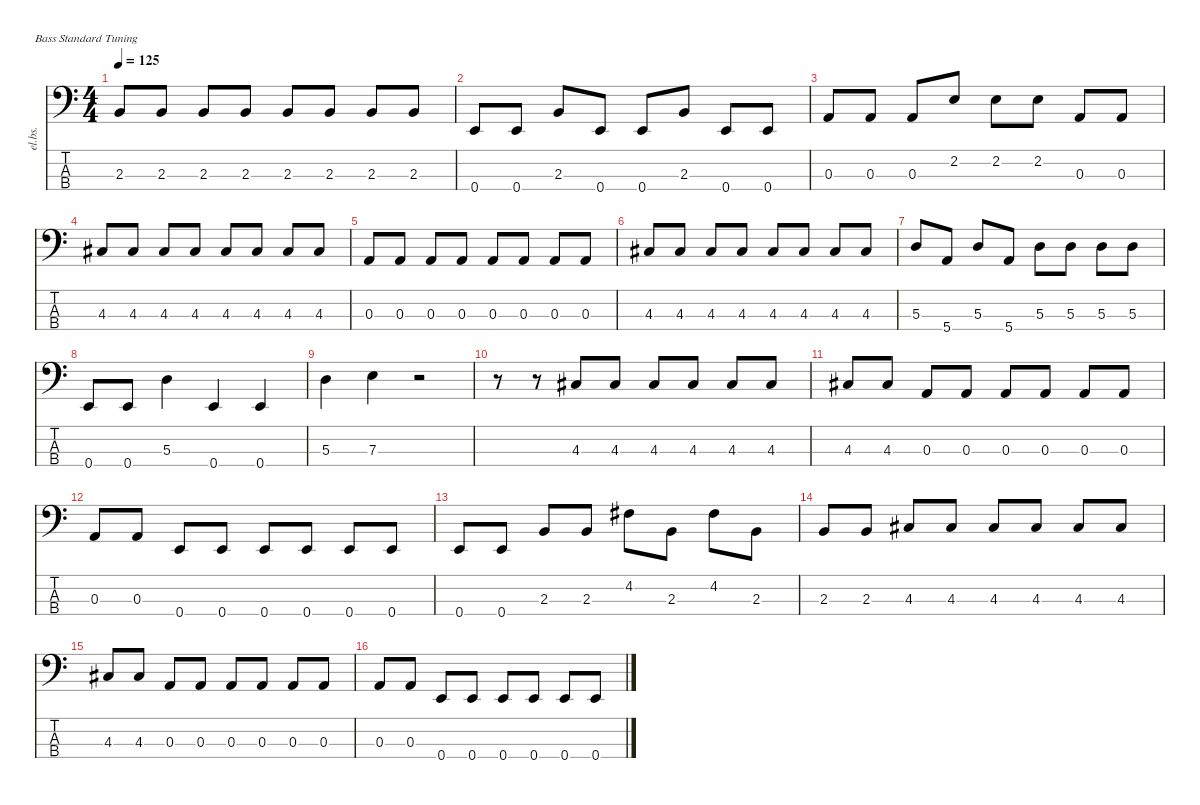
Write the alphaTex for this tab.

\defaultSystemsLayout 4
\hideDynamics
\bracketExtendMode nobrackets
\otherSystemsTrackNameOrientation horizontal
\track ("Electric Bass" "el.bs.") {instrument electricbassfinger}
\staff {score tabs}
\tuning (G2 D2 A1 E1)
\ts (4 4)
\tempo 125
\clef f4
\ks c
2.3.8{dy mf} 2.3.8 2.3.8 2.3.8 2.3.8 2.3.8 2.3.8 2.3.8 |
0.4.8 0.4.8 2.3.8 0.4.8 0.4.8 2.3.8 0.4.8 0.4.8 |
0.3.8 0.3.8 0.3.8 2.2.8 2.2.8 2.2.8 0.3.8 0.3.8 |
4.3.8 4.3.8 4.3.8 4.3.8 4.3.8 4.3.8 4.3.8 4.3.8 |
0.3.8 0.3.8 0.3.8 0.3.8 0.3.8 0.3.8 0.3.8 0.3.8 |
4.3.8 4.3.8 4.3.8 4.3.8 4.3.8 4.3.8 4.3.8 4.3.8 |
5.3.8 5.4.8 5.3.8 5.4.8 5.3.8 5.3.8 5.3.8 5.3.8 |
0.4.8 0.4.8 5.3.4 0.4.4 0.4.4 |
5.3.4 7.3.4 r.2 |
r.8 r.8 4.3.8 4.3.8 4.3.8 4.3.8 4.3.8 4.3.8 |
4.3.8 4.3.8 0.3.8 0.3.8 0.3.8 0.3.8 0.3.8 0.3.8 |
0.3.8 0.3.8 0.4.8 0.4.8 0.4.8 0.4.8 0.4.8 0.4.8 |
0.4.8 0.4.8 2.3.8 2.3.8 4.2.8 2.3.8 4.2.8 2.3.8 |
2.3.8 2.3.8 4.3.8 4.3.8 4.3.8 4.3.8 4.3.8 4.3.8 |
4.3.8 4.3.8 0.3.8 0.3.8 0.3.8 0.3.8 0.3.8 0.3.8 |
0.3.8 0.3.8 0.4.8 0.4.8 0.4.8 0.4.8 0.4.8 0.4.8
